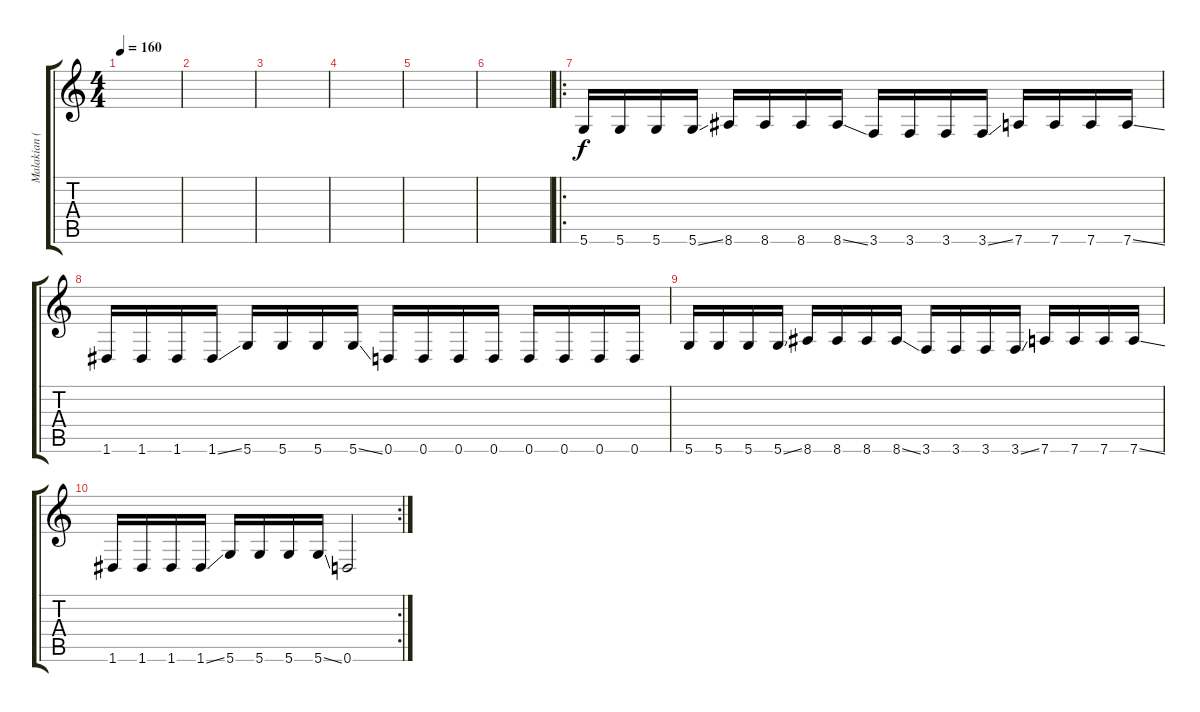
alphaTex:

\track ("Malakian (Muted)" "Malakian (") {instrument electricguitarmuted}
\staff {score tabs}
\tuning (D4 A3 F3 C3 G2 D2) {hide}
\ts (4 4)
\tempo 160
\clef g2
\ks c
|
|
|
|
|
|
\ro
5.6.16 5.6.16 5.6.16 5.6{ss}.16 8.6.16 8.6.16 8.6.16 8.6{ss}.16 3.6.16 3.6.16 3.6.16 3.6{ss}.16 7.6.16 7.6.16 7.6.16 7.6{ss}.16 |
1.6.16 1.6.16 1.6.16 1.6{ss}.16 5.6.16 5.6.16 5.6.16 5.6{ss}.16 0.6.16 0.6.16 0.6.16 0.6.16 0.6.16 0.6.16 0.6.16 0.6.16 |
5.6.16 5.6.16 5.6.16 5.6{ss}.16 8.6.16 8.6.16 8.6.16 8.6{ss}.16 3.6.16 3.6.16 3.6.16 3.6{ss}.16 7.6.16 7.6.16 7.6.16 7.6{ss}.16 |
\rc 2
1.6.16 1.6.16 1.6.16 1.6{ss}.16 5.6.16 5.6.16 5.6.16 5.6{ss}.16 0.6.2
